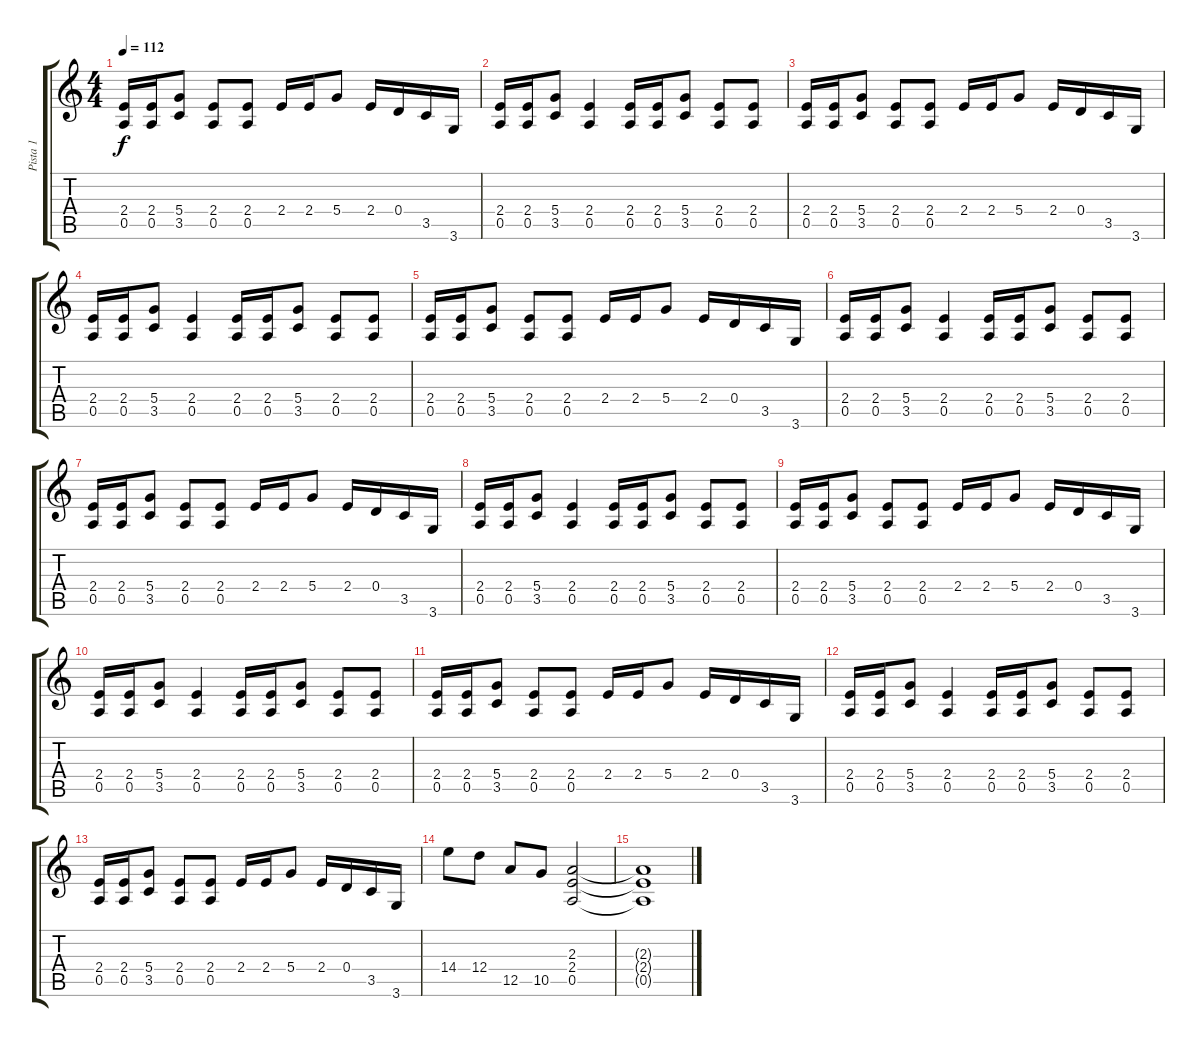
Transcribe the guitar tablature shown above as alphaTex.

\track ("Pista 1" "Pista 1") {instrument electricguitarclean}
\staff {score tabs}
\tuning (E4 B3 G3 D3 A2 E2) {hide}
\ts (4 4)
\tempo 112
\clef g2
\ks c
(2.4 0.5).16{dy f} (2.4 0.5).16 (5.4 3.5).8 (2.4 0.5).8 (2.4 0.5).8 2.4.16 2.4.16 5.4.8 2.4.16 0.4.16 3.5.16 3.6.16 |
(2.4 0.5).16 (2.4 0.5).16 (5.4 3.5).8 (2.4 0.5).4 (2.4 0.5).16 (2.4 0.5).16 (5.4 3.5).8 (2.4 0.5).8 (2.4 0.5).8 |
(2.4 0.5).16 (2.4 0.5).16 (5.4 3.5).8 (2.4 0.5).8 (2.4 0.5).8 2.4.16 2.4.16 5.4.8 2.4.16 0.4.16 3.5.16 3.6.16 |
(2.4 0.5).16 (2.4 0.5).16 (5.4 3.5).8 (2.4 0.5).4 (2.4 0.5).16 (2.4 0.5).16 (5.4 3.5).8 (2.4 0.5).8 (2.4 0.5).8 |
(2.4 0.5).16 (2.4 0.5).16 (5.4 3.5).8 (2.4 0.5).8 (2.4 0.5).8 2.4.16 2.4.16 5.4.8 2.4.16 0.4.16 3.5.16 3.6.16 |
(2.4 0.5).16 (2.4 0.5).16 (5.4 3.5).8 (2.4 0.5).4 (2.4 0.5).16 (2.4 0.5).16 (5.4 3.5).8 (2.4 0.5).8 (2.4 0.5).8 |
(2.4 0.5).16 (2.4 0.5).16 (5.4 3.5).8 (2.4 0.5).8 (2.4 0.5).8 2.4.16 2.4.16 5.4.8 2.4.16 0.4.16 3.5.16 3.6.16 |
(2.4 0.5).16 (2.4 0.5).16 (5.4 3.5).8 (2.4 0.5).4 (2.4 0.5).16 (2.4 0.5).16 (5.4 3.5).8 (2.4 0.5).8 (2.4 0.5).8 |
(2.4 0.5).16 (2.4 0.5).16 (5.4 3.5).8 (2.4 0.5).8 (2.4 0.5).8 2.4.16 2.4.16 5.4.8 2.4.16 0.4.16 3.5.16 3.6.16 |
(2.4 0.5).16 (2.4 0.5).16 (5.4 3.5).8 (2.4 0.5).4 (2.4 0.5).16 (2.4 0.5).16 (5.4 3.5).8 (2.4 0.5).8 (2.4 0.5).8 |
(2.4 0.5).16 (2.4 0.5).16 (5.4 3.5).8 (2.4 0.5).8 (2.4 0.5).8 2.4.16 2.4.16 5.4.8 2.4.16 0.4.16 3.5.16 3.6.16 |
(2.4 0.5).16 (2.4 0.5).16 (5.4 3.5).8 (2.4 0.5).4 (2.4 0.5).16 (2.4 0.5).16 (5.4 3.5).8 (2.4 0.5).8 (2.4 0.5).8 |
(2.4 0.5).16 (2.4 0.5).16 (5.4 3.5).8 (2.4 0.5).8 (2.4 0.5).8 2.4.16 2.4.16 5.4.8 2.4.16 0.4.16 3.5.16 3.6.16 |
14.4.8 12.4.8 12.5.8 10.5.8 (2.3 2.4 0.5).2 |
(2.3{t} 2.4{t} 0.5{t}).1
